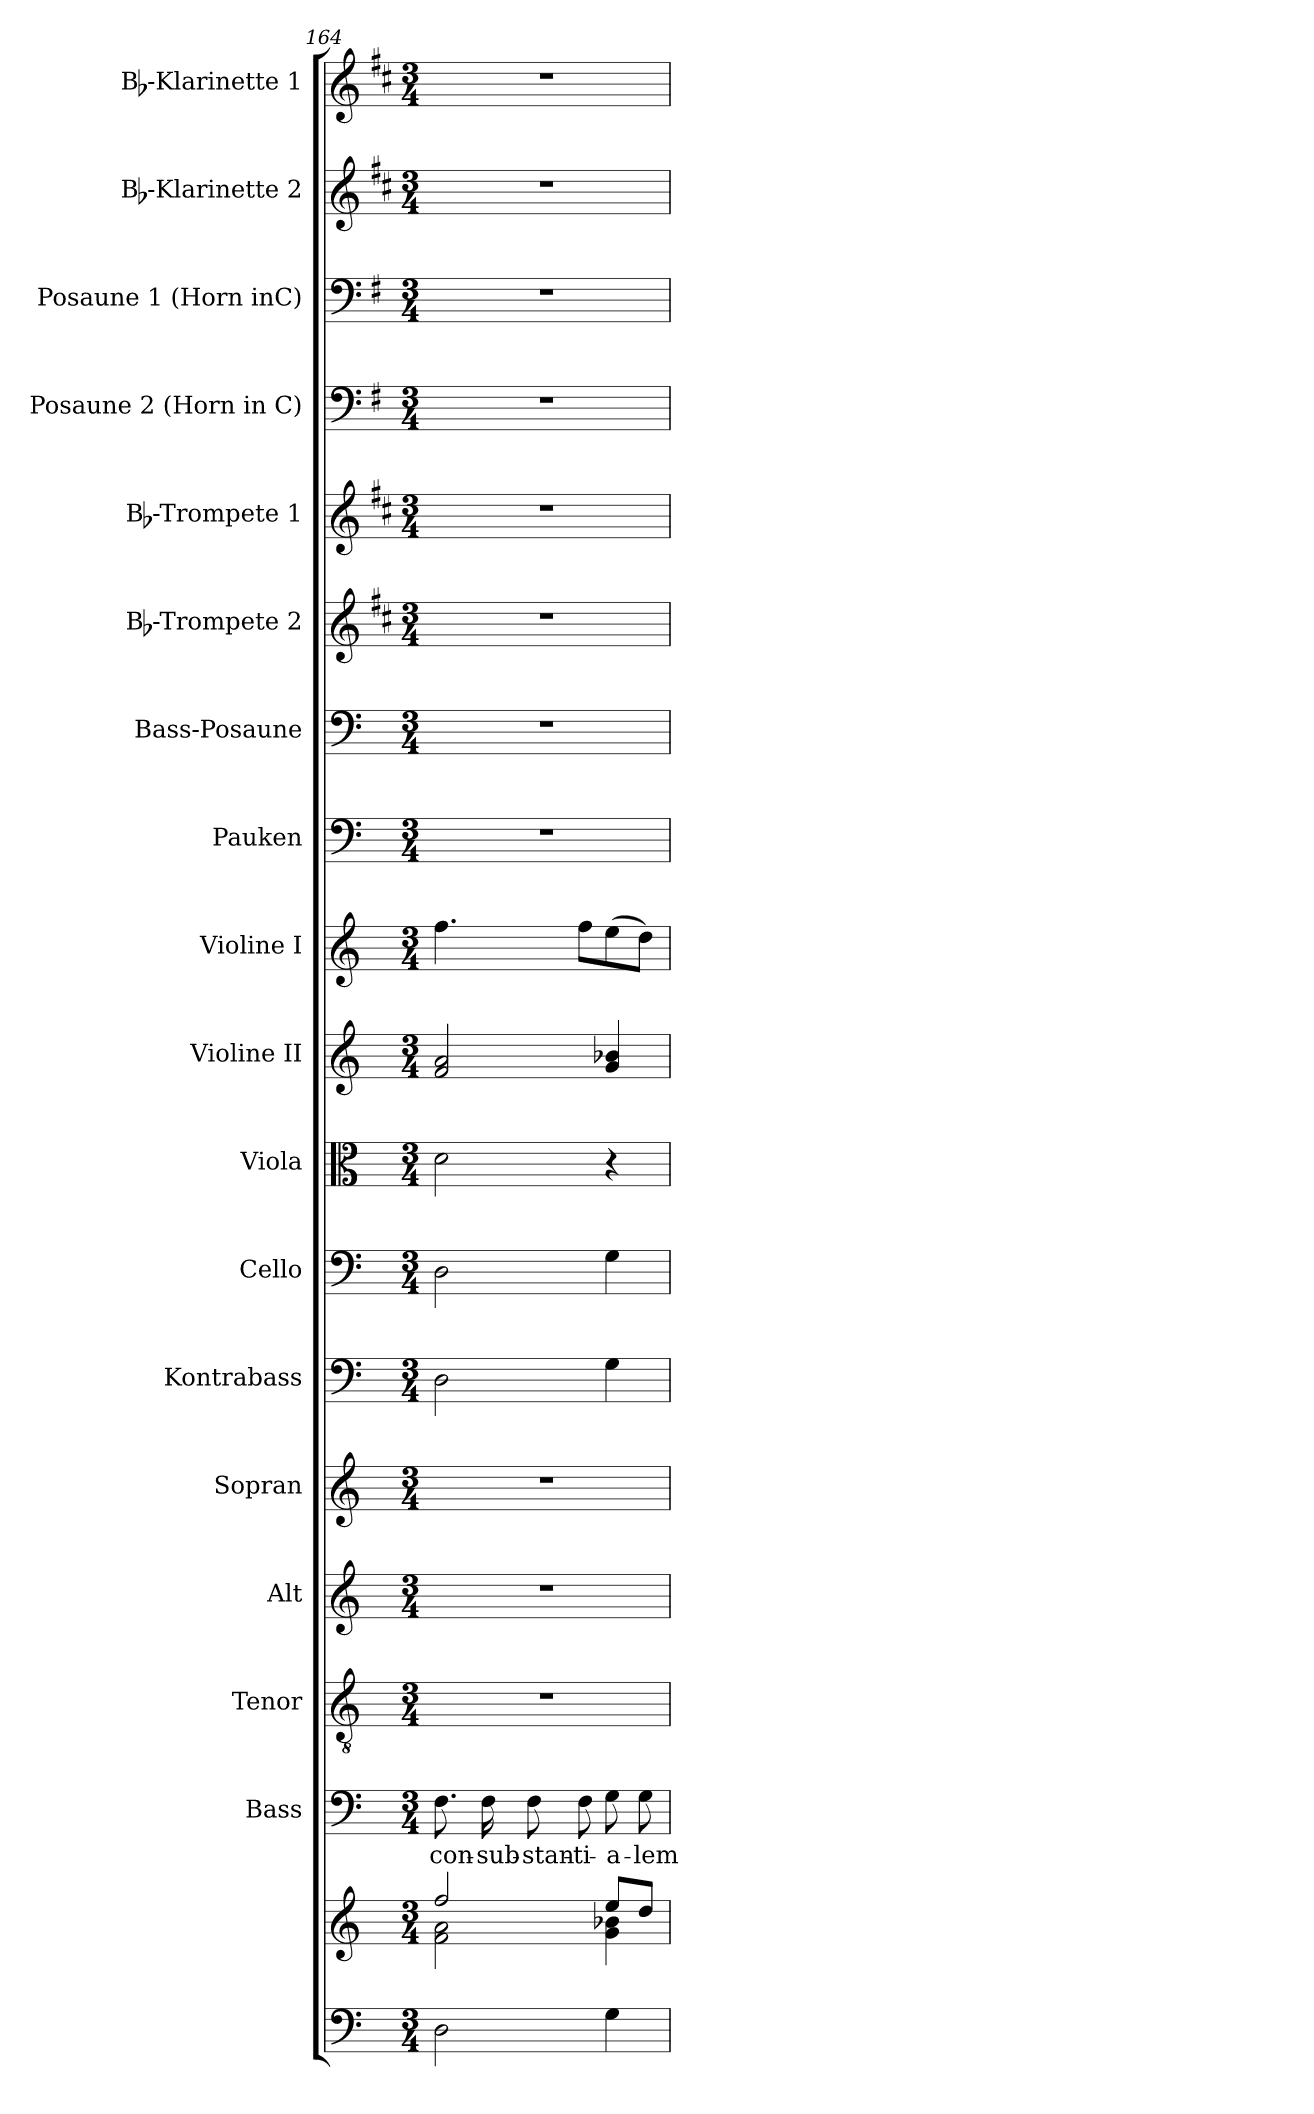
**kern	**kern	**kern	**text	**kern	**kern	**kern	**kern	**kern	**kern	**kern	**kern	**kern	**kern	**kern	**kern	**kern	**kern	**kern	**kern
*part18	*part18	*part17	*part17	*part16	*part15	*part14	*part13	*part12	*part11	*part10	*part9	*part8	*part7	*part6	*part5	*part4	*part3	*part2	*part1
*staff19	*staff18	*staff17	*staff17	*staff16	*staff15	*staff14	*staff13	*staff12	*staff11	*staff10	*staff9	*staff8	*staff7	*staff6	*staff5	*staff4	*staff3	*staff2	*staff1
*	*	*I"Bass	*	*I"Tenor	*I"Alt	*I"Sopran	*I"Kontrabass	*I"Cello	*I"Viola	*I"Violine II	*I"Violine I	*I"Pauken	*I"Bass-Posaune	*I"Bb-Trompete 2	*I"Bb-Trompete 1	*I"Posaune 2 (Horn in C)	*I"Posaune 1 (Horn inC)	*I"Bb-Klarinette 2	*I"Bb-Klarinette 1
*	*	*I'B.	*	*I'T.	*I'A.	*I'S.	*I'Kb.	*	*I'Vla.	*I'Vl. II	*I'Vl. I	*I'Pk.	*I'B-Pos.	*I'Bb Trp. 2	*I'Bb Trp. 1	*I'Pos. 2	*I'Pos. 1	*I'Bb Kl. 2	*I'Bb Kl. 1
*clefF4	*clefG2	*clefF4	*	*clefGv2	*clefG2	*clefG2	*clefF4	*clefF4	*clefC3	*clefG2	*clefG2	*clefF4	*clefF4	*clefG2	*clefG2	*clefF4	*clefF4	*clefG2	*clefG2
*	*	*	*	*	*	*	*ITrd7c12	*	*	*	*	*	*	*ITrd1c2	*ITrd1c2	*ITrd4c7	*ITrd4c7	*ITrd1c2	*ITrd1c2
*k[]	*k[]	*k[]	*	*k[]	*k[]	*k[]	*k[]	*k[]	*k[]	*k[]	*k[]	*k[]	*k[]	*k[]	*k[]	*k[]	*k[]	*k[]	*k[]
*C:	*C:	*C:	*	*C:	*C:	*C:	*C:	*C:	*C:	*C:	*C:	*C:	*C:	*C:	*C:	*C:	*C:	*C:	*C:
*M3/4	*M3/4	*M3/4	*	*M3/4	*M3/4	*M3/4	*M3/4	*M3/4	*M3/4	*M3/4	*M3/4	*M3/4	*M3/4	*M3/4	*M3/4	*M3/4	*M3/4	*M3/4	*M3/4
=164	=164	=164	=164	=164	=164	=164	=164	=164	=164	=164	=164	=164	=164	=164	=164	=164	=164	=164	=164
*	*^	*	*	*	*	*	*	*	*	*	*	*	*	*	*	*	*	*	*
!	!	!	!	!LO:LY:b	!	!	!	!	!	!	!	!	!	!	!	!	!	!	!	!
2D\	2ff/	2f\ 2a\	8.F\	con-	2.r	2.r	2.r	2DD\	2D\	2d\	2f/ 2a/	4.ff\	2.r	2.r	2.r	2.r	2.r	2.r	2.r	2.r
!	!	!	!	!LO:LY:b	!	!	!	!	!	!	!	!	!	!	!	!	!	!	!	!
.	.	.	16F\	-sub-	.	.	.	.	.	.	.	.	.	.	.	.	.	.	.	.
!	!	!	!	!LO:LY:b	!	!	!	!	!	!	!	!	!	!	!	!	!	!	!	!
.	.	.	8F\	-stan-	.	.	.	.	.	.	.	.	.	.	.	.	.	.	.	.
!	!	!	!	!LO:LY:b	!	!	!	!	!	!	!	!	!	!	!	!	!	!	!	!
.	.	.	8F\	-ti-	.	.	.	.	.	.	.	8ff\L	.	.	.	.	.	.	.	.
!	!	!	!	!LO:LY:b	!	!	!	!	!	!	!	!	!	!	!	!	!	!	!	!
4G\	8ee/L	4g\ 4b-X\	8G\	-a-	.	.	.	4GG\	4G\	4r	4g/ 4b-X/	(>8ee\	.	.	.	.	.	.	.	.
!	!	!	!	!LO:LY:b	!	!	!	!	!	!	!	!	!	!	!	!	!	!	!	!
.	8dd/J	.	8G\	-lem	.	.	.	.	.	.	.	8dd\J)	.	.	.	.	.	.	.	.
*	*v	*v	*	*	*	*	*	*	*	*	*	*	*	*	*	*	*	*	*	*
=	=	=	=	=	=	=	=	=	=	=	=	=	=	=	=	=	=	=	=
*-	*-	*-	*-	*-	*-	*-	*-	*-	*-	*-	*-	*-	*-	*-	*-	*-	*-	*-	*-
